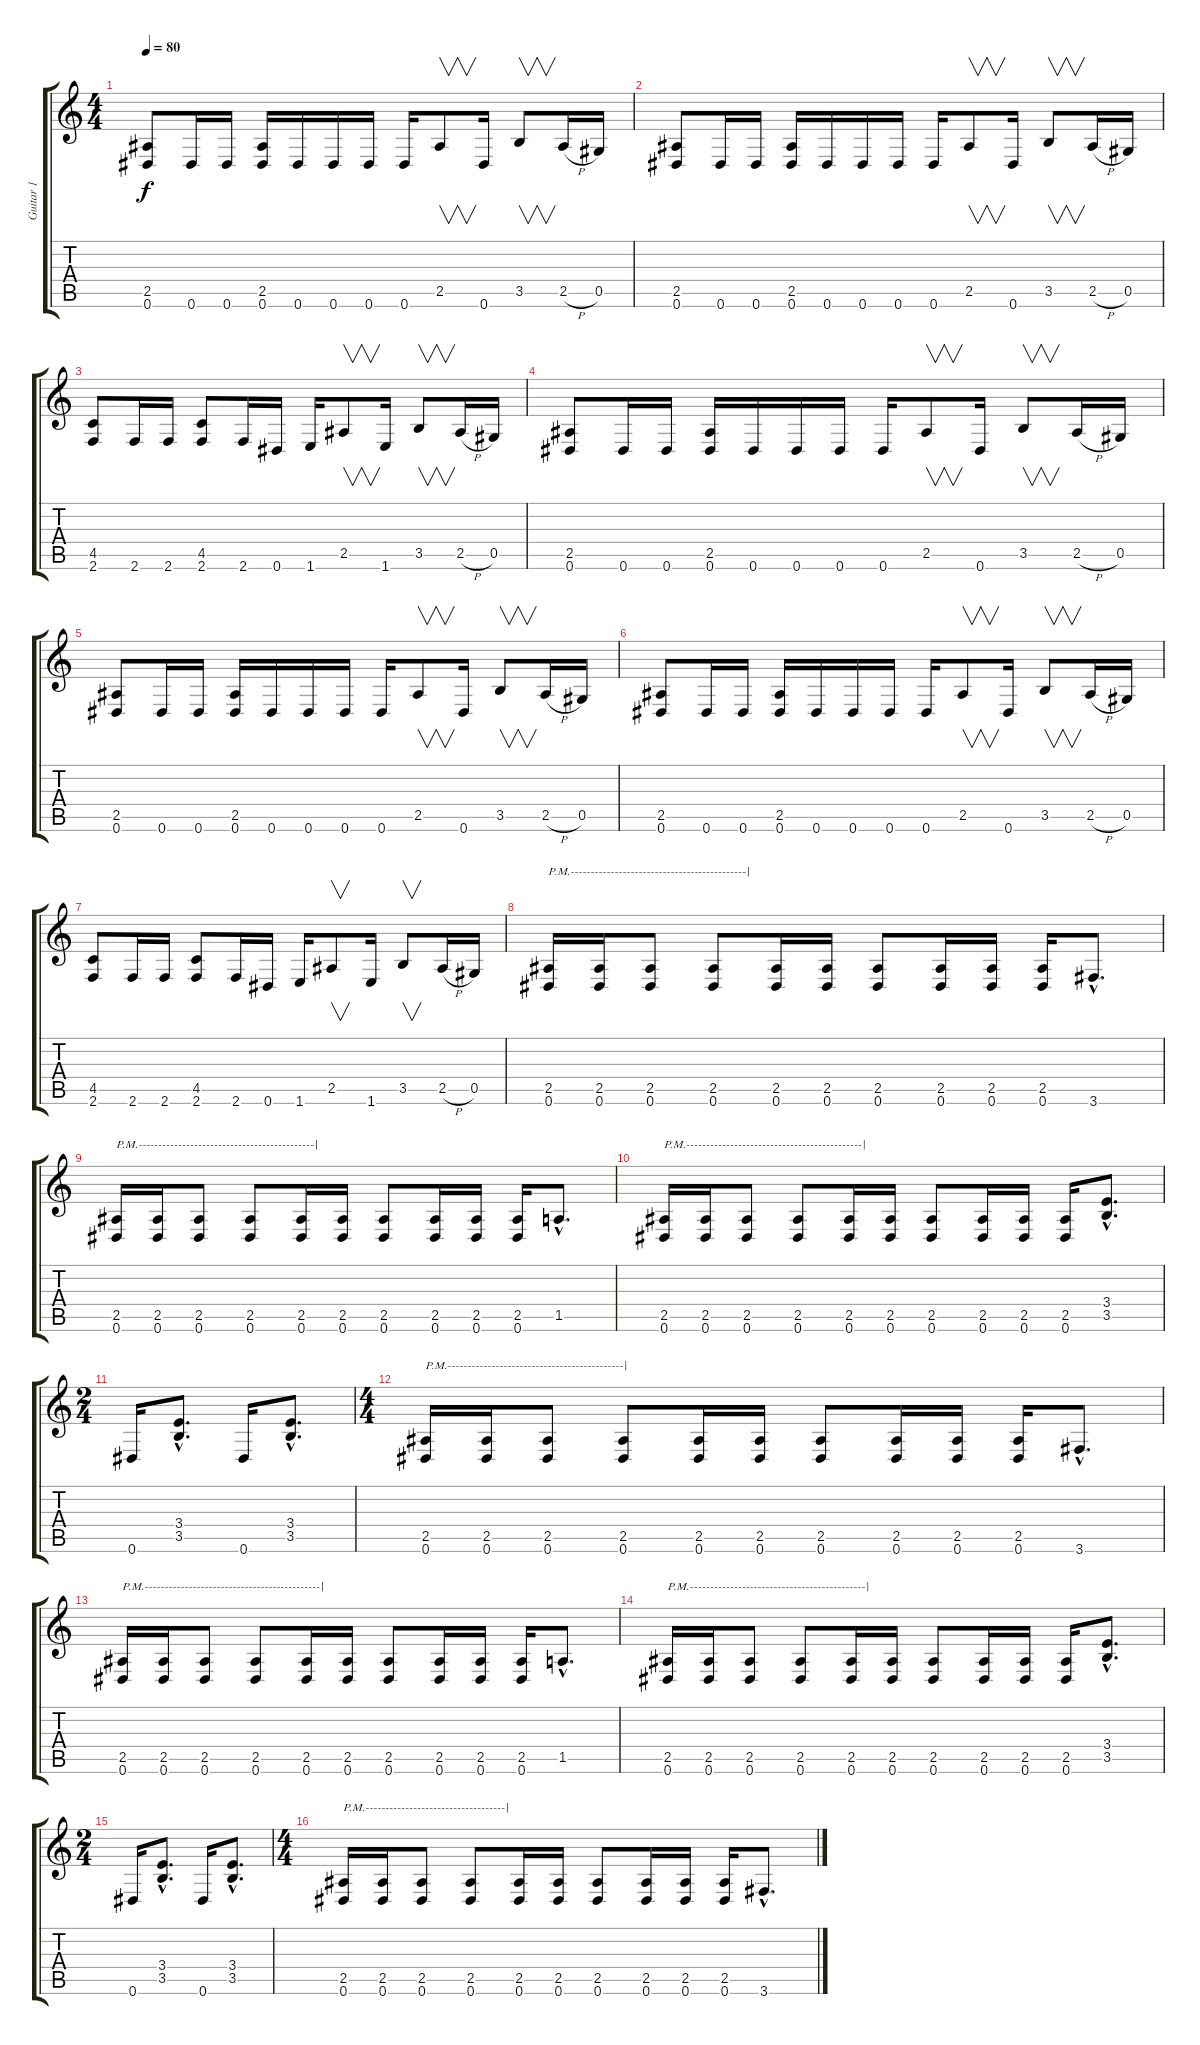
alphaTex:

\track ("Guitar 1" "Guitar 1") {instrument distortionguitar}
\staff {score tabs}
\tuning (Eb4 Bb3 Gb3 Db3 Ab2 Eb2) {hide}
\ts (4 4)
\tempo 80
\clef g2
\ks c
(2.5 0.6).8{dy f} 0.6.16{instrument electricguitarmuted} 0.6.16 (2.5 0.6).16{instrument distortionguitar} 0.6.16{instrument electricguitarmuted} 0.6.16 0.6.16 0.6.16{instrument distortionguitar} 2.5.8{v} 0.6.16{instrument electricguitarmuted} 3.5.8{v instrument distortionguitar} 2.5{h}.16 0.5.16 |
(2.5 0.6).8 0.6.16{instrument electricguitarmuted} 0.6.16 (2.5 0.6).16{instrument distortionguitar} 0.6.16{instrument electricguitarmuted} 0.6.16 0.6.16 0.6.16{instrument distortionguitar} 2.5.8{v} 0.6.16{instrument electricguitarmuted} 3.5.8{v instrument distortionguitar} 2.5{h}.16 0.5.16 |
(4.5 2.6).8 2.6.16{instrument electricguitarmuted} 2.6.16 (4.5 2.6).8{instrument distortionguitar} 2.6.16 0.6.16 1.6.16 2.5.8{v instrument distortionguitar} 1.6.16{instrument electricguitarmuted} 3.5.8{v instrument distortionguitar} 2.5{h}.16 0.5.16 |
(2.5 0.6).8 0.6.16{instrument electricguitarmuted} 0.6.16 (2.5 0.6).16{instrument distortionguitar} 0.6.16{instrument electricguitarmuted} 0.6.16 0.6.16 0.6.16{instrument distortionguitar} 2.5.8{v} 0.6.16{instrument electricguitarmuted} 3.5.8{v instrument distortionguitar} 2.5{h}.16 0.5.16 |
(2.5 0.6).8 0.6.16{instrument electricguitarmuted} 0.6.16 (2.5 0.6).16{instrument distortionguitar} 0.6.16{instrument electricguitarmuted} 0.6.16 0.6.16 0.6.16{instrument distortionguitar} 2.5.8{v} 0.6.16{instrument electricguitarmuted} 3.5.8{v instrument distortionguitar} 2.5{h}.16 0.5.16 |
(2.5 0.6).8 0.6.16{instrument electricguitarmuted} 0.6.16 (2.5 0.6).16{instrument distortionguitar} 0.6.16{instrument electricguitarmuted} 0.6.16 0.6.16 0.6.16{instrument distortionguitar} 2.5.8{v} 0.6.16{instrument electricguitarmuted} 3.5.8{v instrument distortionguitar} 2.5{h}.16 0.5.16 |
(4.5 2.6).8 2.6.16{instrument electricguitarmuted} 2.6.16 (4.5 2.6).8{instrument distortionguitar} 2.6.16 0.6.16 1.6.16 2.5.8{v instrument distortionguitar} 1.6.16{instrument electricguitarmuted} 3.5.8{v instrument distortionguitar} 2.5{h}.16 0.5.16 |
(2.5 0.6).16{txt "P.M.--------------------------------------------|" instrument electricguitarmuted} (2.5 0.6).16 (2.5 0.6).8 (2.5 0.6).8 (2.5 0.6).16 (2.5 0.6).16 (2.5 0.6).8 (2.5 0.6).16 (2.5 0.6).16 (2.5 0.6).16 3.6{hac}.8{d instrument distortionguitar} |
(2.5 0.6).16{txt "P.M.--------------------------------------------|" instrument electricguitarmuted} (2.5 0.6).16 (2.5 0.6).8 (2.5 0.6).8 (2.5 0.6).16 (2.5 0.6).16 (2.5 0.6).8 (2.5 0.6).16 (2.5 0.6).16 (2.5 0.6).16 1.5{hac}.8{d instrument distortionguitar} |
(2.5 0.6).16{txt "P.M.--------------------------------------------|" instrument electricguitarmuted} (2.5 0.6).16 (2.5 0.6).8 (2.5 0.6).8 (2.5 0.6).16 (2.5 0.6).16 (2.5 0.6).8 (2.5 0.6).16 (2.5 0.6).16 (2.5 0.6).16 (3.4{hac} 3.5{hac}).8{d instrument distortionguitar} |
\ts (2 4)
0.6.16{instrument electricguitarmuted} (3.4{hac} 3.5{hac}).8{d instrument distortionguitar} 0.6.16{instrument electricguitarmuted} (3.4{hac} 3.5{hac}).8{d instrument distortionguitar} |
\ts (4 4)
(2.5 0.6).16{txt "P.M.--------------------------------------------|" instrument electricguitarmuted} (2.5 0.6).16 (2.5 0.6).8 (2.5 0.6).8 (2.5 0.6).16 (2.5 0.6).16 (2.5 0.6).8 (2.5 0.6).16 (2.5 0.6).16 (2.5 0.6).16 3.6{hac}.8{d instrument distortionguitar} |
(2.5 0.6).16{txt "P.M.--------------------------------------------|" instrument electricguitarmuted} (2.5 0.6).16 (2.5 0.6).8 (2.5 0.6).8 (2.5 0.6).16 (2.5 0.6).16 (2.5 0.6).8 (2.5 0.6).16 (2.5 0.6).16 (2.5 0.6).16 1.5{hac}.8{d instrument distortionguitar} |
(2.5 0.6).16{txt "P.M.--------------------------------------------|" instrument electricguitarmuted} (2.5 0.6).16 (2.5 0.6).8 (2.5 0.6).8 (2.5 0.6).16 (2.5 0.6).16 (2.5 0.6).8 (2.5 0.6).16 (2.5 0.6).16 (2.5 0.6).16 (3.4{hac} 3.5{hac}).8{d instrument distortionguitar} |
\ts (2 4)
0.6.16{instrument electricguitarmuted} (3.4{hac} 3.5{hac}).8{d instrument distortionguitar} 0.6.16{instrument electricguitarmuted} (3.4{hac} 3.5{hac}).8{d instrument distortionguitar} |
\ts (4 4)
(2.5 0.6).16{txt "P.M.-----------------------------------|" instrument electricguitarmuted} (2.5 0.6).16 (2.5 0.6).8 (2.5 0.6).8 (2.5 0.6).16 (2.5 0.6).16 (2.5 0.6).8 (2.5 0.6).16 (2.5 0.6).16 (2.5 0.6).16 3.6{hac}.8{d instrument distortionguitar}
